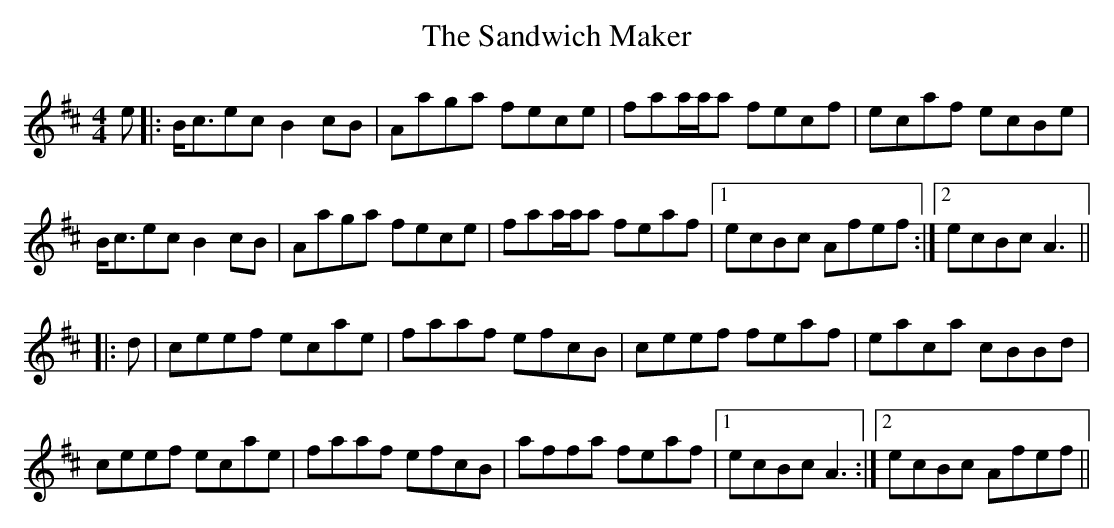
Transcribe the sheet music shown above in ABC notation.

X:1
T: The Sandwich Maker
M: 4/4
L: 1/8
K: Amix
e|:B<cec B2 cB|Aaga fece|faa/a/a fecf|ecaf ecBe|
B<cec B2 cB|Aaga fece|faa/a/a feaf|1 ecBc Afef:|2 ecBc A3||
|:d|ceef ecae|faaf efcB|ceef feaf|eaca cBBd|
ceef ecae|faaf efcB|affa feaf|1 ecBc A3:|2 ecBc Afef||
